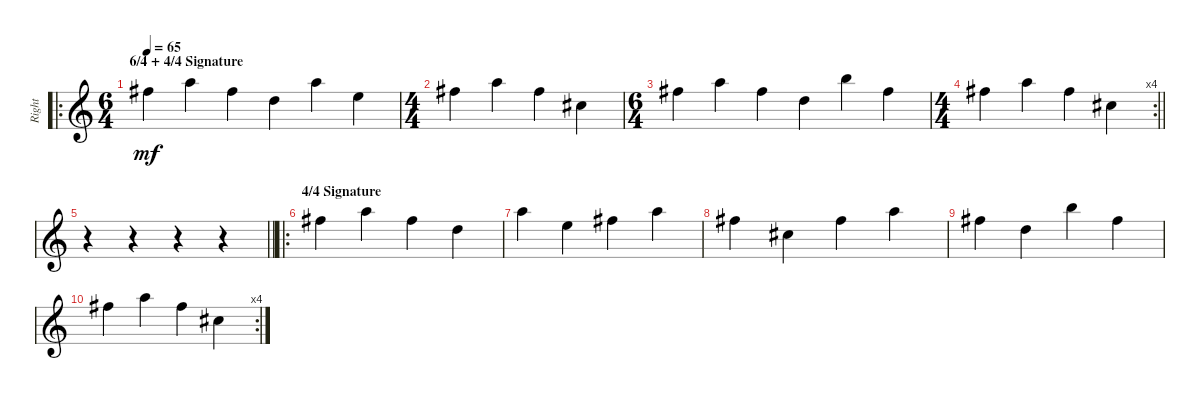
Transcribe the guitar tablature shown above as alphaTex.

\track ("Right" "Right") {instrument acousticgrandpiano}
\staff {score}
\tuning (E4 B3 G3 D3 A2 E2) {hide}
\ro
\ts (6 4)
\section ("" "6/4 + 4/4 Signature")
\tempo 65
\clef g2
\ks c
14.1.4{dy mf instrument acousticgrandpiano} 17.1.4 14.1.4 15.2.4 17.1.4 17.2.4 |
\ts (4 4)
14.1.4 17.1.4 14.1.4 14.2.4 |
\ts (6 4)
14.1.4 17.1.4 14.1.4 15.2.4 19.1.4 14.1.4 |
\rc 4
\ts (4 4)
\barLineRight lightlight
14.1.4 17.1.4 14.1.4 14.2.4 |
\barLineRight lightlight
r.4 r.4 r.4 r.4 |
\ro
\section ("" "4/4 Signature")
14.1.4 17.1.4 14.1.4 15.2.4 |
17.1.4 17.2.4 14.1.4 17.1.4 |
14.1.4 14.2.4 14.1.4 17.1.4 |
14.1.4 15.2.4 19.1.4 14.1.4 |
\rc 4
14.1.4 17.1.4 14.1.4 14.2.4
